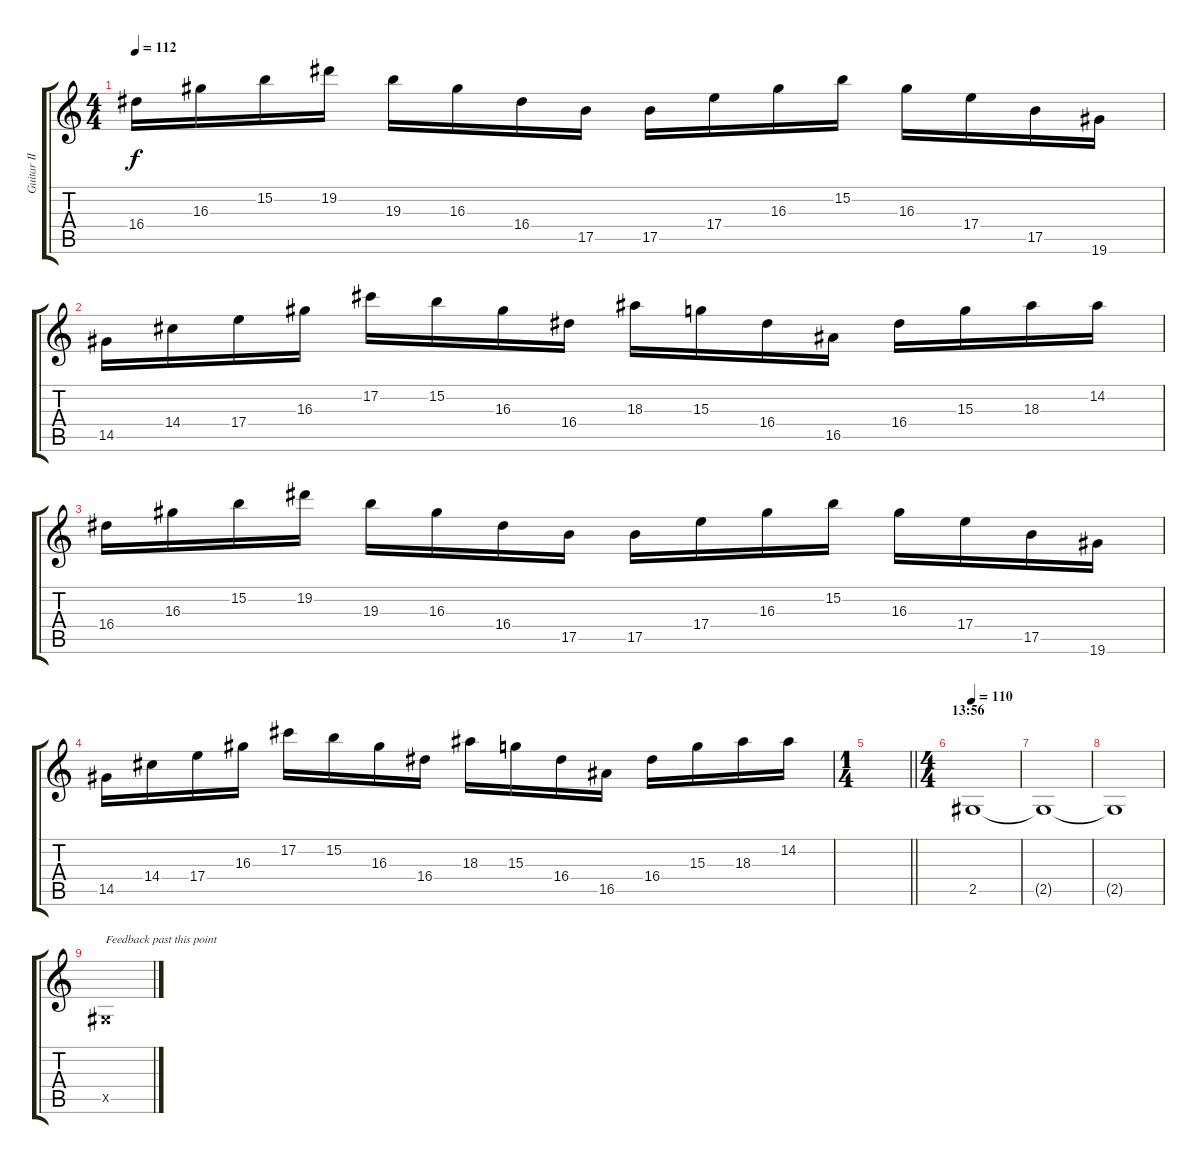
\track ("Guitar II" "Guitar II") {instrument distortionguitar}
\staff {score tabs}
\tuning (Db4 Ab3 E3 B2 Gb2 Db2) {hide}
\ts (4 4)
\tempo 112
\clef g2
\ks c
16.4.16{dy f} 16.3.16 15.2.16 19.2.16 19.3.16 16.3.16 16.4.16 17.5.16 17.5.16 17.4.16 16.3.16 15.2.16 16.3.16 17.4.16 17.5.16 19.6.16 |
14.5.16 14.4.16 17.4.16 16.3.16 17.2.16 15.2.16 16.3.16 16.4.16 18.3.16 15.3.16 16.4.16 16.5.16 16.4.16 15.3.16 18.3.16 14.2.16 |
16.4.16 16.3.16 15.2.16 19.2.16 19.3.16 16.3.16 16.4.16 17.5.16 17.5.16 17.4.16 16.3.16 15.2.16 16.3.16 17.4.16 17.5.16 19.6.16 |
14.5.16 14.4.16 17.4.16 16.3.16 17.2.16 15.2.16 16.3.16 16.4.16 18.3.16 15.3.16 16.4.16 16.5.16 16.4.16 15.3.16 18.3.16 14.2.16 |
\ts (1 4)
\barLineRight lightlight
|
\ts (4 4)
\section ("" "13:56")
\tempo 110
2.5.1{balance 0} |
2.5{t}.1 |
2.5{t}.1{volume 0} |
2.5{x}.1{txt "Feedback past this point"}
